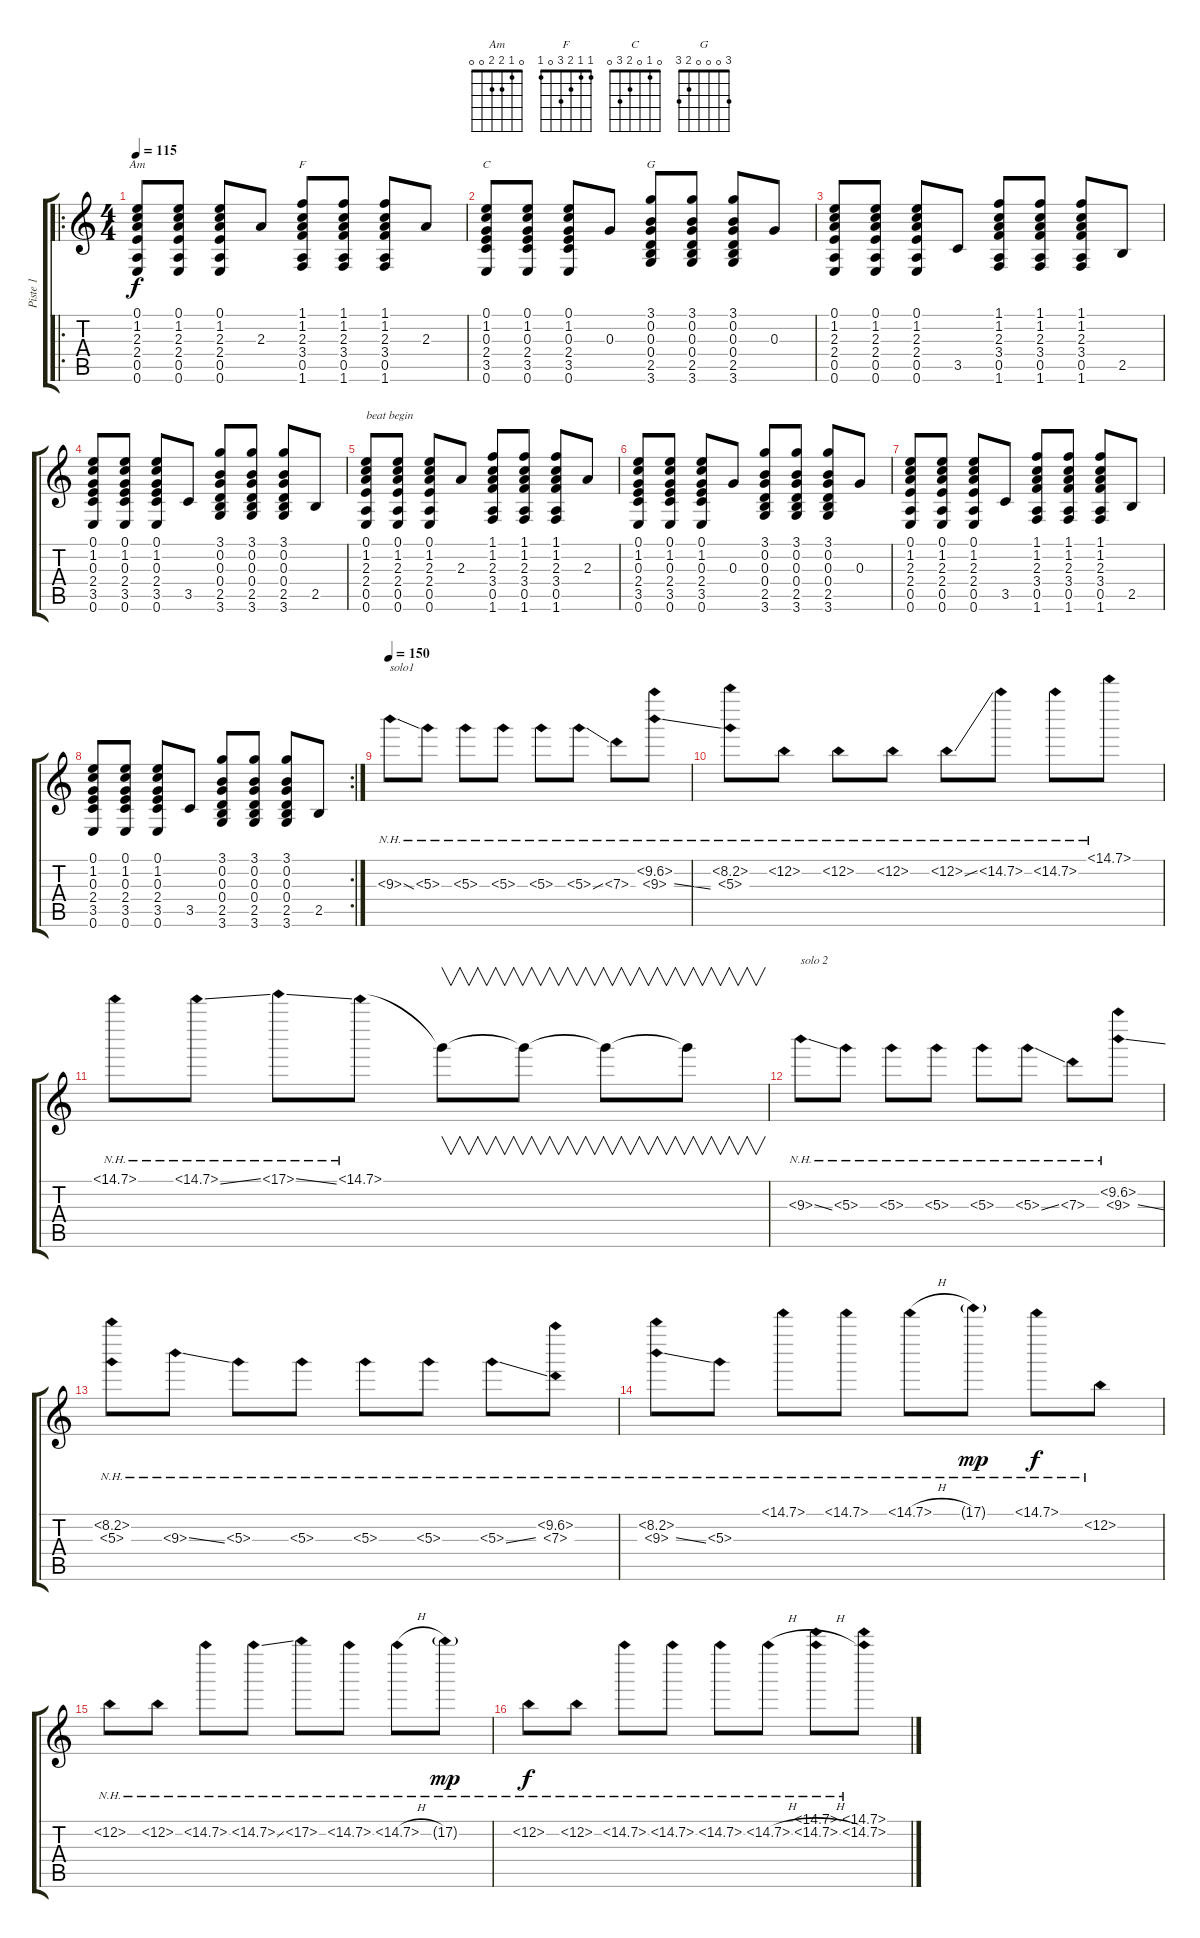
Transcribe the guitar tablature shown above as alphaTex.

\track ("Piste 1" "Piste 1") {instrument acousticguitarnylon}
\staff {score tabs}
\tuning (E4 B3 G3 D3 A2 E2) {hide}
\chord ("Am" 0 1 2 2 0 0)
\chord ("F" 1 1 2 3 0 1)
\chord ("C" 0 1 0 2 3 0)
\chord ("G" 3 0 0 0 2 3)
\ro
\ts (4 4)
\tempo 115
\clef g2
\ks c
(0.1 1.2 2.3 2.4 0.5 0.6).8{ch "Am" dy f instrument acousticguitarnylon} (0.1 1.2 2.3 2.4 0.5 0.6).8 (0.1 1.2 2.3 2.4 0.5 0.6).8 2.3.8 (1.1 1.2 2.3 3.4 0.5 1.6).8{ch "F"} (1.1 1.2 2.3 3.4 0.5 1.6).8 (1.1 1.2 2.3 3.4 0.5 1.6).8 2.3.8 |
(0.1 1.2 0.3 2.4 3.5 0.6).8{ch "C"} (0.1 1.2 0.3 2.4 3.5 0.6).8 (0.1 1.2 0.3 2.4 3.5 0.6).8 0.3.8 (3.1 0.2 0.3 0.4 2.5 3.6).8{ch "G"} (3.1 0.2 0.3 0.4 2.5 3.6).8 (3.1 0.2 0.3 0.4 2.5 3.6).8 0.3.8 |
(0.1 1.2 2.3 2.4 0.5 0.6).8 (0.1 1.2 2.3 2.4 0.5 0.6).8 (0.1 1.2 2.3 2.4 0.5 0.6).8 3.5.8 (1.1 1.2 2.3 3.4 0.5 1.6).8 (1.1 1.2 2.3 3.4 0.5 1.6).8 (1.1 1.2 2.3 3.4 0.5 1.6).8 2.5.8 |
(0.1 1.2 0.3 2.4 3.5 0.6).8 (0.1 1.2 0.3 2.4 3.5 0.6).8 (0.1 1.2 0.3 2.4 3.5 0.6).8 3.5.8 (3.1 0.2 0.3 0.4 2.5 3.6).8 (3.1 0.2 0.3 0.4 2.5 3.6).8 (3.1 0.2 0.3 0.4 2.5 3.6).8 2.5.8 |
(0.1 1.2 2.3 2.4 0.5 0.6).8{txt "beat begin"} (0.1 1.2 2.3 2.4 0.5 0.6).8 (0.1 1.2 2.3 2.4 0.5 0.6).8 2.3.8 (1.1 1.2 2.3 3.4 0.5 1.6).8 (1.1 1.2 2.3 3.4 0.5 1.6).8 (1.1 1.2 2.3 3.4 0.5 1.6).8 2.3.8 |
(0.1 1.2 0.3 2.4 3.5 0.6).8 (0.1 1.2 0.3 2.4 3.5 0.6).8 (0.1 1.2 0.3 2.4 3.5 0.6).8 0.3.8 (3.1 0.2 0.3 0.4 2.5 3.6).8 (3.1 0.2 0.3 0.4 2.5 3.6).8 (3.1 0.2 0.3 0.4 2.5 3.6).8 0.3.8 |
(0.1 1.2 2.3 2.4 0.5 0.6).8 (0.1 1.2 2.3 2.4 0.5 0.6).8 (0.1 1.2 2.3 2.4 0.5 0.6).8 3.5.8 (1.1 1.2 2.3 3.4 0.5 1.6).8 (1.1 1.2 2.3 3.4 0.5 1.6).8 (1.1 1.2 2.3 3.4 0.5 1.6).8 2.5.8 |
\rc 2
(0.1 1.2 0.3 2.4 3.5 0.6).8 (0.1 1.2 0.3 2.4 3.5 0.6).8 (0.1 1.2 0.3 2.4 3.5 0.6).8 3.5.8 (3.1 0.2 0.3 0.4 2.5 3.6).8 (3.1 0.2 0.3 0.4 2.5 3.6).8 (3.1 0.2 0.3 0.4 2.5 3.6).8 2.5.8 |
\tempo 150
9.3{nh ss}.8{txt "solo1" instrument distortionguitar} 5.3{nh}.8 5.3{nh}.8 5.3{nh}.8 5.3{nh}.8 5.3{nh ss}.8 7.3{nh}.8 (10.2{nh} 9.3{nh ss}).8 |
(8.2{nh} 5.3{nh}).8 13.2{nh}.8 13.2{nh}.8 13.2{nh}.8 13.2{nh ss}.8 15.2{nh}.8 15.2{nh}.8 15.1{nh}.8 |
15.1{nh}.8 15.1{nh ss}.8 17.1{nh ss}.8 15.1{nh}.8 15.1{t}.8{v} 15.1{t}.8{v} 15.1{t}.8{v} 15.1{t}.8{v} |
9.3{nh ss}.8{txt "solo 2"} 5.3{nh}.8 5.3{nh}.8 5.3{nh}.8 5.3{nh}.8 5.3{nh ss}.8 7.3{nh}.8 (10.2{nh} 9.3{nh ss}).8 |
(8.2{nh} 5.3{nh}).8 9.3{nh ss}.8 5.3{nh}.8 5.3{nh}.8 5.3{nh}.8 5.3{nh}.8 5.3{nh ss}.8 (10.2{nh} 7.3{nh}).8 |
(8.2{nh} 9.3{nh ss}).8 5.3{nh}.8 15.1{nh}.8 15.1{nh}.8 15.1{nh h}.8 17.1{nh g}.8{dy mp} 15.1{nh}.8{dy f} 13.2{nh}.8 |
13.2{nh}.8 13.2{nh}.8 15.2{nh}.8 15.2{nh ss}.8 17.2{nh}.8 15.2{nh}.8 15.2{nh h}.8 17.2{nh g}.8{dy mp} |
13.2{nh}.8{dy f} 13.2{nh}.8 15.2{nh}.8 15.2{nh}.8 15.2{nh}.8 15.2{nh h}.8 (15.1{nh} 15.2{nh h}).8 (15.1{nh} 15.2{nh h}).8
